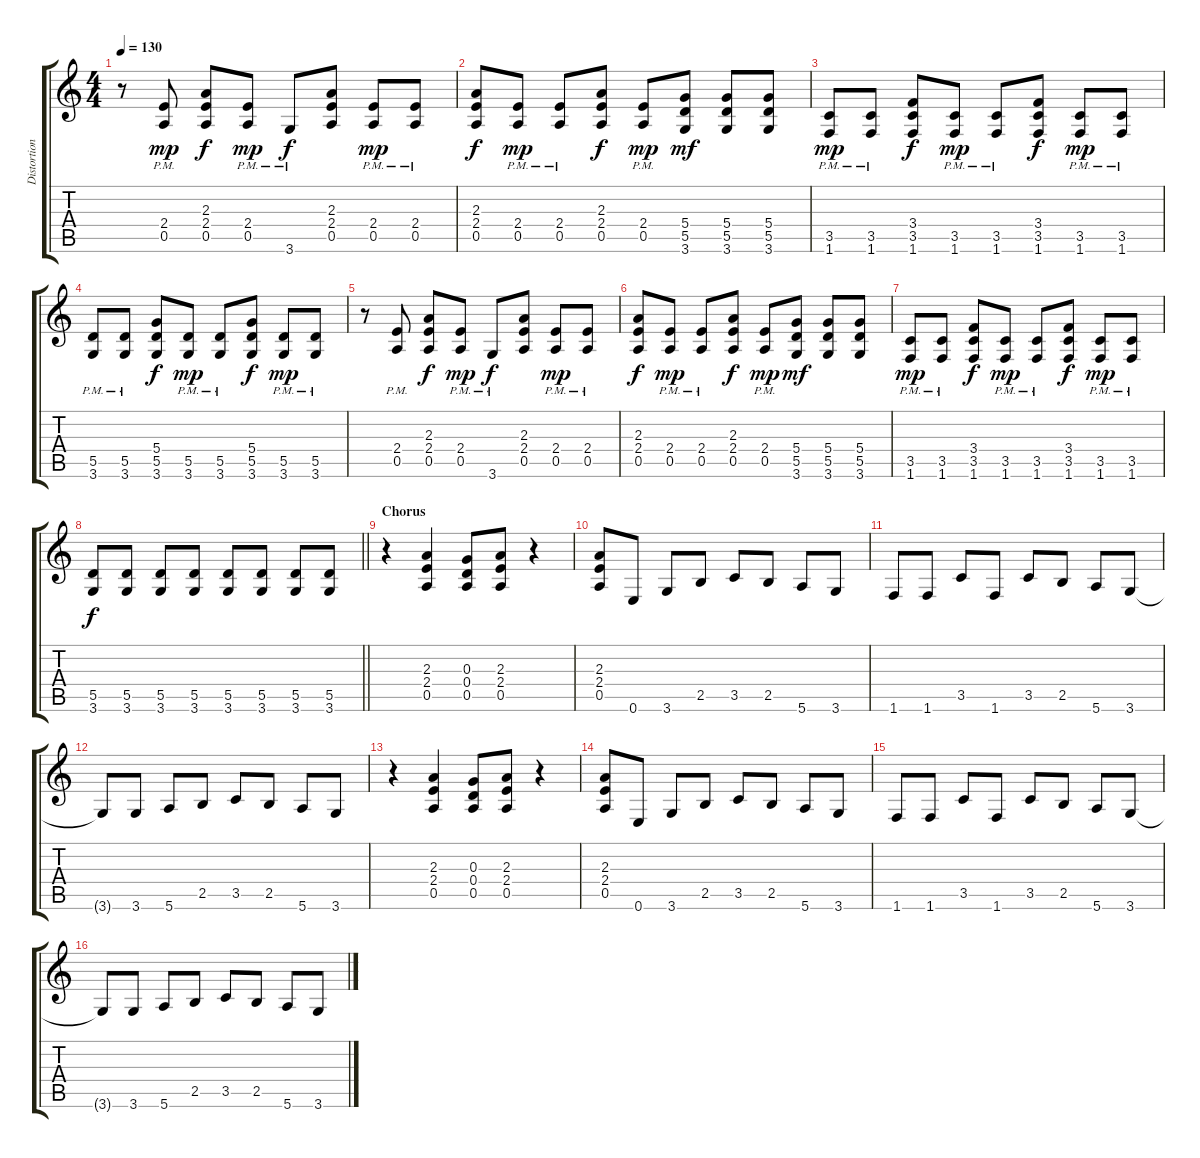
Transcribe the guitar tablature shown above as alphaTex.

\track ("Distortion Guitar" "Distortion") {instrument distortionguitar}
\staff {score tabs}
\tuning (E4 B3 G3 D3 A2 E2) {hide}
\ts (4 4)
\tempo 130
\clef g2
\ks c
r.8{dy mp} (2.4{pm} 0.5{pm}).8 (2.3 2.4 0.5).8{dy f} (2.4{pm} 0.5{pm}).8{dy mp} 3.6{pm}.8{dy f} (2.3 2.4 0.5).8 (2.4{pm} 0.5{pm}).8{dy mp} (2.4{pm} 0.5{pm}).8 |
(2.3 2.4 0.5).8{dy f} (2.4{pm} 0.5{pm}).8{dy mp} (2.4{pm} 0.5{pm}).8 (2.3 2.4 0.5).8{dy f} (2.4{pm} 0.5{pm}).8{dy mp} (5.4 5.5 3.6).8{dy mf} (5.4 5.5 3.6).8 (5.4 5.5 3.6).8 |
(3.5{pm} 1.6{pm}).8{dy mp} (3.5{pm} 1.6{pm}).8 (3.4 3.5 1.6).8{dy f} (3.5{pm} 1.6{pm}).8{dy mp} (3.5{pm} 1.6{pm}).8 (3.4 3.5 1.6).8{dy f} (3.5{pm} 1.6{pm}).8{dy mp} (3.5{pm} 1.6{pm}).8 |
(5.5{pm} 3.6{pm}).8 (5.5{pm} 3.6{pm}).8 (5.4 5.5 3.6).8{dy f} (5.5{pm} 3.6{pm}).8{dy mp} (5.5{pm} 3.6{pm}).8 (5.4 5.5 3.6).8{dy f} (5.5{pm} 3.6{pm}).8{dy mp} (5.5{pm} 3.6{pm}).8 |
r.8 (2.4{pm} 0.5{pm}).8 (2.3 2.4 0.5).8{dy f} (2.4{pm} 0.5{pm}).8{dy mp} 3.6{pm}.8{dy f} (2.3 2.4 0.5).8 (2.4{pm} 0.5{pm}).8{dy mp} (2.4{pm} 0.5{pm}).8 |
(2.3 2.4 0.5).8{dy f} (2.4{pm} 0.5{pm}).8{dy mp} (2.4{pm} 0.5{pm}).8 (2.3 2.4 0.5).8{dy f} (2.4{pm} 0.5{pm}).8{dy mp} (5.4 5.5 3.6).8{dy mf} (5.4 5.5 3.6).8 (5.4 5.5 3.6).8 |
(3.5{pm} 1.6{pm}).8{dy mp} (3.5{pm} 1.6{pm}).8 (3.4 3.5 1.6).8{dy f} (3.5{pm} 1.6{pm}).8{dy mp} (3.5{pm} 1.6{pm}).8 (3.4 3.5 1.6).8{dy f} (3.5{pm} 1.6{pm}).8{dy mp} (3.5{pm} 1.6{pm}).8 |
\barLineRight lightlight
(5.5 3.6).8{dy f} (5.5 3.6).8 (5.5 3.6).8 (5.5 3.6).8 (5.5 3.6).8 (5.5 3.6).8 (5.5 3.6).8 (5.5 3.6).8 |
\section ("" "Chorus")
r.4 (2.3 2.4 0.5).4 (0.3 0.4 0.5).8 (2.3 2.4 0.5).8 r.4 |
(2.3 2.4 0.5).8 0.6.8 3.6.8 2.5.8 3.5.8 2.5.8 5.6.8 3.6.8 |
1.6.8 1.6.8 3.5.8 1.6.8 3.5.8 2.5.8 5.6.8 3.6.8 |
3.6{t}.8 3.6.8 5.6.8 2.5.8 3.5.8 2.5.8 5.6.8 3.6.8 |
r.4 (2.3 2.4 0.5).4 (0.3 0.4 0.5).8 (2.3 2.4 0.5).8 r.4 |
(2.3 2.4 0.5).8 0.6.8 3.6.8 2.5.8 3.5.8 2.5.8 5.6.8 3.6.8 |
1.6.8 1.6.8 3.5.8 1.6.8 3.5.8 2.5.8 5.6.8 3.6.8 |
3.6{t}.8 3.6.8 5.6.8 2.5.8 3.5.8 2.5.8 5.6.8 3.6.8
